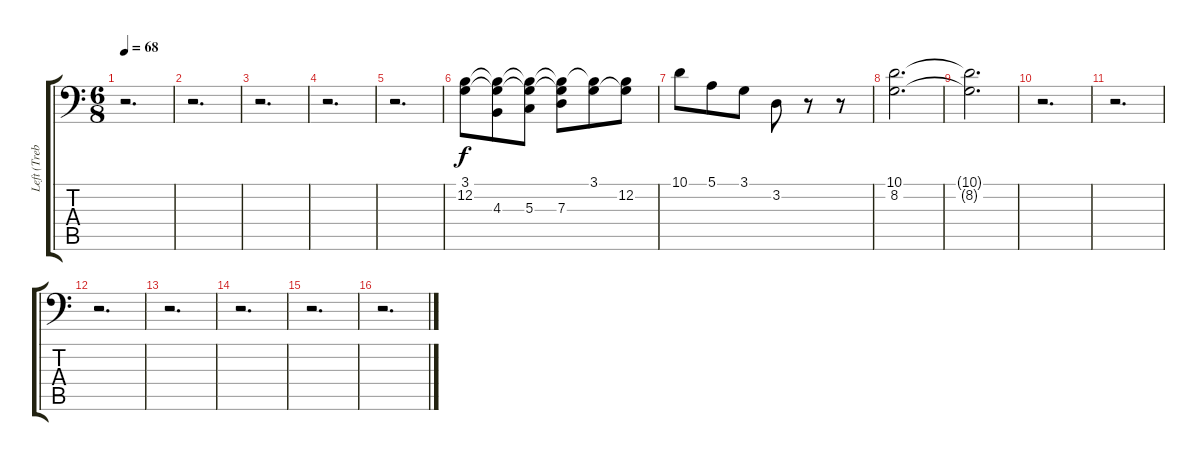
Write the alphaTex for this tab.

\track ("Left (Treble Clef)" "Left (Treb") {instrument stringensemble1}
\staff {score tabs}
\tuning (E3 B2 G2 D2 A1 E1) {hide}
\ts (6 8)
\tempo 68
\clef f4
\ks c
r.2{d dy f} |
r.2{d} |
r.2{d} |
r.2{d} |
r.2{d} |
(3.1 12.2).8 (3.1{t} 12.2{t} 4.3).8 (3.1{t} 12.2{t} 5.3).8 (3.1{t} 12.2{t} 7.3).8 (3.1 12.2{t}).8 (3.1{t} 12.2).8 |
10.1.8 5.1.8 3.1.8 3.2.8 r.8 r.8 |
(10.1 8.2).2{d} |
(10.1{t} 8.2{t}).2{d} |
r.2{d} |
r.2{d} |
r.2{d} |
r.2{d} |
r.2{d} |
r.2{d} |
r.2{d}
